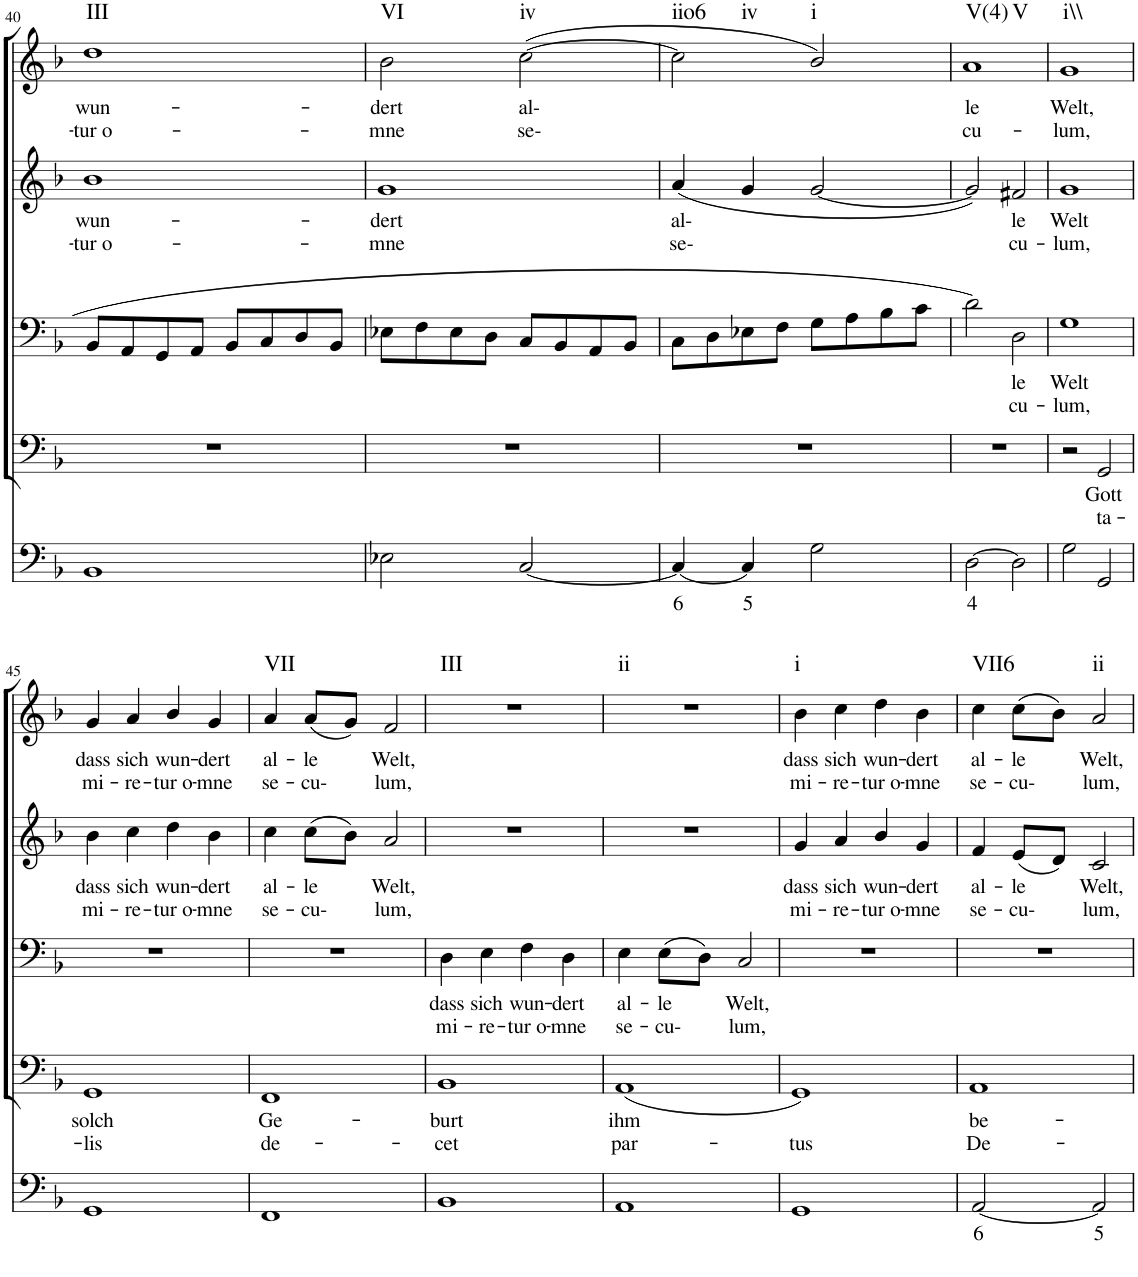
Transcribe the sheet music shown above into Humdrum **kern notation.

**kern	**text	**kern	**text	**text	**kern	**text	**text	**kern	**text	**text	**kern	**text	**text	**harte
*part5	*part5	*part4	*part4	*part4	*part3	*part3	*part3	*part2	*part2	*part2	*part1	*part1	*part1	*part1
*staff5	*staff5	*staff4	*staff4	*staff4	*staff3	*staff3	*staff3	*staff2	*staff2	*staff2	*staff1	*staff1	*staff1	*
*I"Continuo	*	*I"Bass II	*	*	*I"Bass I	*	*	*I"Soprano II	*	*	*I"Soprano I	*	*	*
!!LO:PB:g=z
*clefF4	*	*clefF4	*	*	*clefF4	*	*	*clefG2	*	*	*clefG2	*	*	*
*k[b-]	*	*k[b-]	*	*	*k[b-]	*	*	*k[b-]	*	*	*k[b-]	*	*	*
*M4/4	*	*M4/4	*	*	*M4/4	*	*	*M4/4	*	*	*M4/4	*	*	*
=40	=40	=40	=40	=40	=40	=40	=40	=40	=40	=40	=40	=40	=40	=40
!	!	!	!	!	!	!	!	!	!LO:LY:b	!LO:LY:b	!	!LO:LY:b	!LO:LY:b	!LO:H:kt=III
1BB-	.	1r	.	.	8BB-/L	.	.	1b-	wun-	tur o-	1dd	wun-	tur o-	N
.	.	.	.	.	8AA/	.	.	.	.	.	.	.	.	.
.	.	.	.	.	8GG/	.	.	.	.	.	.	.	.	.
.	.	.	.	.	8AA/J	.	.	.	.	.	.	.	.	.
.	.	.	.	.	8BB-/L	.	.	.	.	.	.	.	.	.
.	.	.	.	.	8C/	.	.	.	.	.	.	.	.	.
.	.	.	.	.	8D/	.	.	.	.	.	.	.	.	.
.	.	.	.	.	8BB-/J	.	.	.	.	.	.	.	.	.
=41	=41	=41	=41	=41	=41	=41	=41	=41	=41	=41	=41	=41	=41	=41
!	!	!	!	!	!	!	!	!	!LO:LY:b	!LO:LY:b	!	!LO:LY:b	!LO:LY:b	!LO:H:kt=VI
2E-X\	.	1r	.	.	8E-X\L	.	.	1g	dert	mne	2b-\	dert	mne	N
.	.	.	.	.	8F\	.	.	.	.	.	.	.	.	.
.	.	.	.	.	8E-\	.	.	.	.	.	.	.	.	.
.	.	.	.	.	8D\J	.	.	.	.	.	.	.	.	.
!	!	!	!	!	!	!	!	!	!	!	!	!LO:LY:b	!LO:LY:b	!LO:H:kt=iv
[2C/	.	.	.	.	8C/L	.	.	.	.	.	([2cc\	al-	se-	N
.	.	.	.	.	8BB-/	.	.	.	.	.	.	.	.	.
.	.	.	.	.	8AA/	.	.	.	.	.	.	.	.	.
.	.	.	.	.	8BB-/J	.	.	.	.	.	.	.	.	.
=42	=42	=42	=42	=42	=42	=42	=42	=42	=42	=42	=42	=42	=42	=42
!	!LO:LY:b	!	!	!	!	!	!	!	!LO:LY:b	!LO:LY:b	!	!	!	!LO:H:n=1:kt=iio6
!	!	!	!	!	!	!	!	!	!	!	!	!	!	!LO:H:n=2:kt=iv
4C/_	6	1r	.	.	8C\L	.	.	(4a/	al-	se-	2cc\]	.	.	N N
.	.	.	.	.	8D\	.	.	.	.	.	.	.	.	.
!	!LO:LY:b	!	!	!	!	!	!	!	!	!	!	!	!	!
4C/]	5	.	.	.	8E-X\	.	.	4g/	.	.	.	.	.	.
.	.	.	.	.	8F\J	.	.	.	.	.	.	.	.	.
!	!	!	!	!	!	!	!	!	!	!	!	!	!	!LO:H:kt=i
2G\	.	.	.	.	8G\L	.	.	[2g/	.	.	2b-/)	.	.	N
.	.	.	.	.	8A\	.	.	.	.	.	.	.	.	.
.	.	.	.	.	8B-\	.	.	.	.	.	.	.	.	.
.	.	.	.	.	8c\J	.	.	.	.	.	.	.	.	.
=43	=43	=43	=43	=43	=43	=43	=43	=43	=43	=43	=43	=43	=43	=43
!	!LO:LY:b	!	!	!	!	!	!	!	!	!	!	!LO:LY:b	!LO:LY:b	!LO:H:n=1:kt=V(4)
!	!	!	!	!	!	!	!	!	!	!	!	!	!	!LO:H:n=2:kt=V
[2D\	4	1r	.	.	2d\	.	.	2g/])	.	.	1a	le	cu-	N N
!	!	!	!	!	!	!LO:LY:b	!LO:LY:b	!	!LO:LY:b	!LO:LY:b	!	!	!	!
2D\]	.	.	.	.	2D\	le	cu-	2f#X/	le	cu-	.	.	.	.
=44	=44	=44	=44	=44	=44	=44	=44	=44	=44	=44	=44	=44	=44	=44
!	!	!	!	!	!	!LO:LY:b	!LO:LY:b	!	!LO:LY:b	!LO:LY:b	!	!LO:LY:b	!LO:LY:b	!LO:H:kt=i\\
2G\	.	2r	.	.	1G	Welt	lum,	1g	Welt	lum,	1g	Welt,	lum,	N
!	!	!	!LO:LY:b	!LO:LY:b	!	!	!	!	!	!	!	!	!	!
2GG/	.	2GG/	Gott	ta-	.	.	.	.	.	.	.	.	.	.
!!LO:LB:g=z
=45	=45	=45	=45	=45	=45	=45	=45	=45	=45	=45	=45	=45	=45	=45
!	!	!	!LO:LY:b	!LO:LY:b	!	!	!	!	!LO:LY:b	!LO:LY:b	!	!LO:LY:b	!LO:LY:b	!
1GG	.	1GG	solch	lis	1r	.	.	4b-\	dass	mi-	4g/	dass	mi-	.
!	!	!	!	!	!	!	!	!	!LO:LY:b	!LO:LY:b	!	!LO:LY:b	!LO:LY:b	!
.	.	.	.	.	.	.	.	4cc\	sich	re-	4a/	sich	re-	.
!	!	!	!	!	!	!	!	!	!LO:LY:b	!LO:LY:b	!	!LO:LY:b	!LO:LY:b	!
.	.	.	.	.	.	.	.	4dd\	wun-	tur o-	4b-/	wun-	tur o-	.
!	!	!	!	!	!	!	!	!	!LO:LY:b	!LO:LY:b	!	!LO:LY:b	!LO:LY:b	!
.	.	.	.	.	.	.	.	4b-\	dert	mne	4g/	dert	mne	.
=46	=46	=46	=46	=46	=46	=46	=46	=46	=46	=46	=46	=46	=46	=46
!	!	!	!LO:LY:b	!LO:LY:b	!	!	!	!	!LO:LY:b	!LO:LY:b	!	!LO:LY:b	!LO:LY:b	!LO:H:kt=VII
1FF	.	1FF	Ge-	de-	1r	.	.	4cc\	al-	se-	4a/	al-	se-	N
!	!	!	!	!	!	!	!	!	!LO:LY:b	!LO:LY:b	!	!LO:LY:b	!LO:LY:b	!
.	.	.	.	.	.	.	.	(8cc\L	le	cu-	(8a/L	le	cu-	.
.	.	.	.	.	.	.	.	8b-\J)	.	.	8g/J)	.	.	.
!	!	!	!	!	!	!	!	!	!LO:LY:b	!LO:LY:b	!	!LO:LY:b	!LO:LY:b	!
.	.	.	.	.	.	.	.	2a/	Welt,	lum,	2f/	Welt,	lum,	.
=47	=47	=47	=47	=47	=47	=47	=47	=47	=47	=47	=47	=47	=47	=47
!	!	!	!LO:LY:b	!LO:LY:b	!	!LO:LY:b	!LO:LY:b	!	!	!	!	!	!	!LO:H:kt=III
1BB-	.	1BB-	burt	cet	4D\	dass	mi-	1r	.	.	1r	.	.	N
!	!	!	!	!	!	!LO:LY:b	!LO:LY:b	!	!	!	!	!	!	!
.	.	.	.	.	4E\	sich	re-	.	.	.	.	.	.	.
!	!	!	!	!	!	!LO:LY:b	!LO:LY:b	!	!	!	!	!	!	!
.	.	.	.	.	4F\	wun-	tur o-	.	.	.	.	.	.	.
!	!	!	!	!	!	!LO:LY:b	!LO:LY:b	!	!	!	!	!	!	!
.	.	.	.	.	4D\	dert	mne	.	.	.	.	.	.	.
=48	=48	=48	=48	=48	=48	=48	=48	=48	=48	=48	=48	=48	=48	=48
!	!	!	!LO:LY:b	!LO:LY:b	!	!LO:LY:b	!LO:LY:b	!	!	!	!	!	!	!LO:H:kt=ii
1AA	.	(1AA	ihm	par-	4E\	al-	se-	1r	.	.	1r	.	.	N
!	!	!	!	!	!	!LO:LY:b	!LO:LY:b	!	!	!	!	!	!	!
.	.	.	.	.	(8E\L	le	cu-	.	.	.	.	.	.	.
.	.	.	.	.	8D\J)	.	.	.	.	.	.	.	.	.
!	!	!	!	!	!	!LO:LY:b	!LO:LY:b	!	!	!	!	!	!	!
.	.	.	.	.	2C/	Welt,	lum,	.	.	.	.	.	.	.
=49	=49	=49	=49	=49	=49	=49	=49	=49	=49	=49	=49	=49	=49	=49
!	!	!	!	!LO:LY:b	!	!	!	!	!LO:LY:b	!LO:LY:b	!	!LO:LY:b	!LO:LY:b	!LO:H:kt=i
1GG	.	1GG)	.	tus	1r	.	.	4g/	dass	mi-	4b-\	dass	mi-	N
!	!	!	!	!	!	!	!	!	!LO:LY:b	!LO:LY:b	!	!LO:LY:b	!LO:LY:b	!
.	.	.	.	.	.	.	.	4a/	sich	re-	4cc\	sich	re-	.
!	!	!	!	!	!	!	!	!	!LO:LY:b	!LO:LY:b	!	!LO:LY:b	!LO:LY:b	!
.	.	.	.	.	.	.	.	4b-/	wun-	tur o-	4dd\	wun-	tur o-	.
!	!	!	!	!	!	!	!	!	!LO:LY:b	!LO:LY:b	!	!LO:LY:b	!LO:LY:b	!
.	.	.	.	.	.	.	.	4g/	dert	mne	4b-\	dert	mne	.
=50	=50	=50	=50	=50	=50	=50	=50	=50	=50	=50	=50	=50	=50	=50
!	!LO:LY:b	!	!LO:LY:b	!LO:LY:b	!	!	!	!	!LO:LY:b	!LO:LY:b	!	!LO:LY:b	!LO:LY:b	!LO:H:kt=VII6
[2AA/	6	1AA	be-	De-	1r	.	.	4f/	al-	se-	4cc\	al-	se-	N
!	!	!	!	!	!	!	!	!	!LO:LY:b	!LO:LY:b	!	!LO:LY:b	!LO:LY:b	!
.	.	.	.	.	.	.	.	(8e/L	le	cu-	(8cc\L	le	cu-	.
.	.	.	.	.	.	.	.	8d/J)	.	.	8b-\J)	.	.	.
!	!LO:LY:b	!	!	!	!	!	!	!	!LO:LY:b	!LO:LY:b	!	!LO:LY:b	!LO:LY:b	!LO:H:kt=ii
2AA/]	5	.	.	.	.	.	.	2c/	Welt,	lum,	2a/	Welt,	lum,	N
=	=	=	=	=	=	=	=	=	=	=	=	=	=	=
*-	*-	*-	*-	*-	*-	*-	*-	*-	*-	*-	*-	*-	*-	*-
